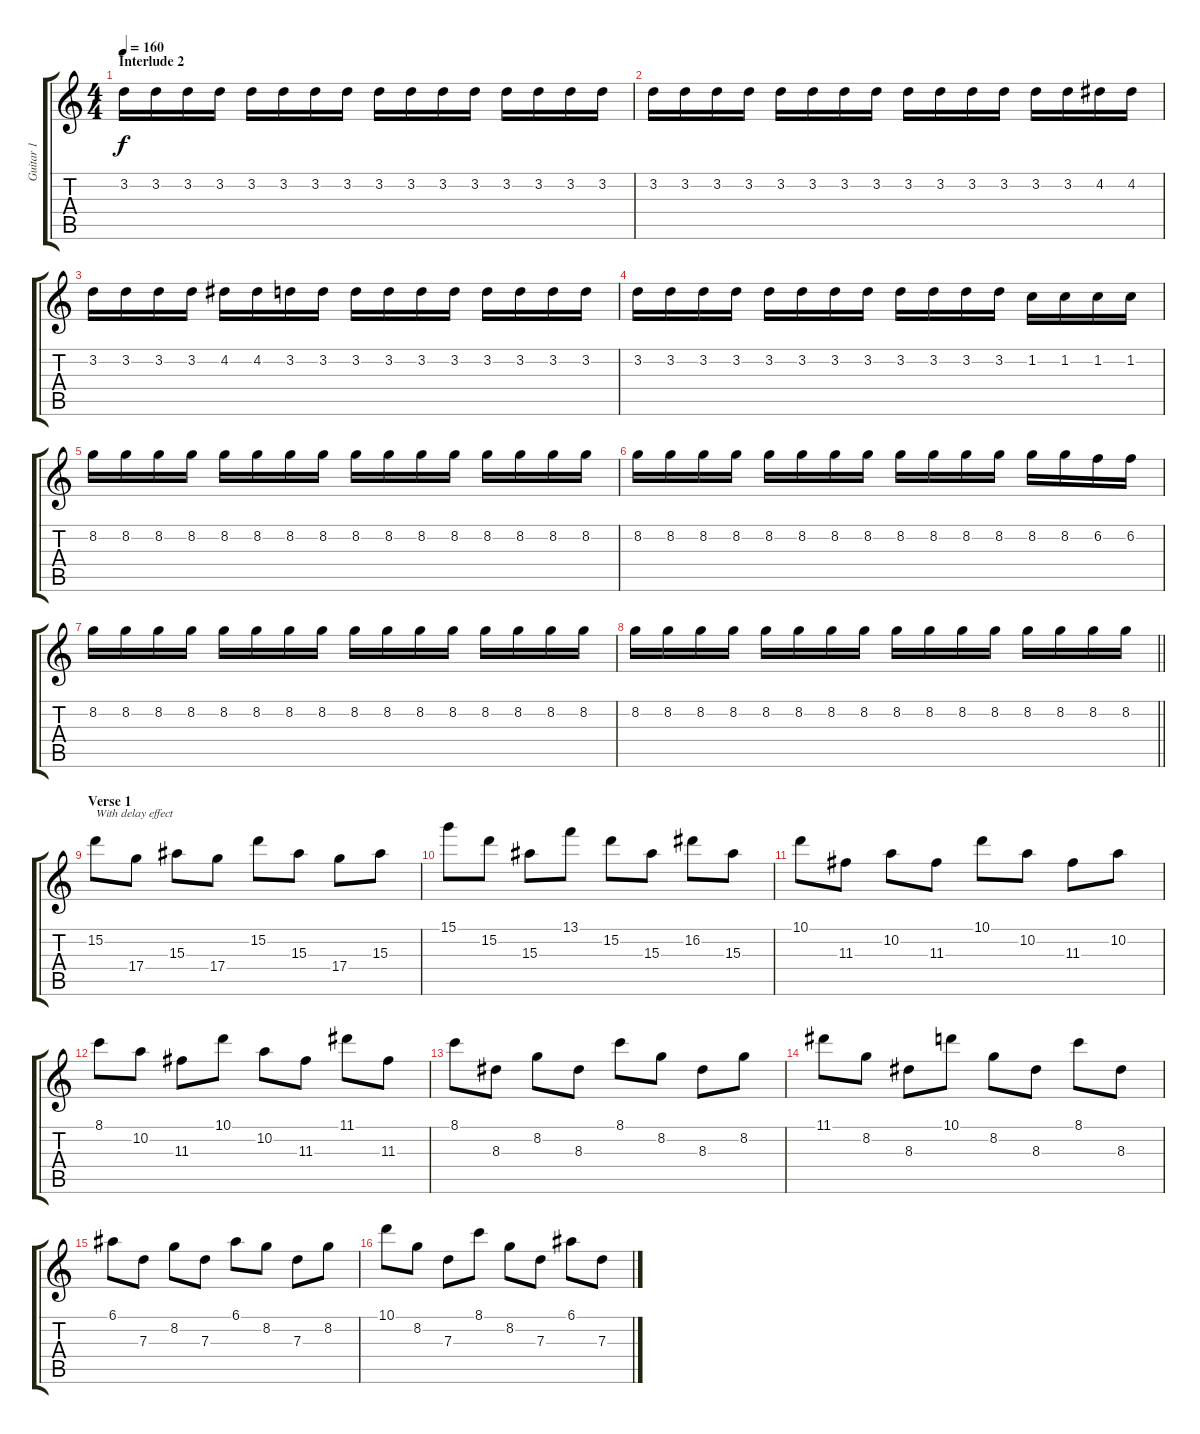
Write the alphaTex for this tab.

\track ("Guitar 1" "Guitar 1") {instrument overdrivenguitar}
\staff {score tabs}
\tuning (E4 B3 G3 D3 A2 E2) {hide}
\ts (4 4)
\section ("" "Interlude 2")
\tempo 160
\clef g2
\ks c
3.2.16{dy f} 3.2.16 3.2.16 3.2.16 3.2.16 3.2.16 3.2.16 3.2.16 3.2.16 3.2.16 3.2.16 3.2.16 3.2.16 3.2.16 3.2.16 3.2.16 |
3.2.16 3.2.16 3.2.16 3.2.16 3.2.16 3.2.16 3.2.16 3.2.16 3.2.16 3.2.16 3.2.16 3.2.16 3.2.16 3.2.16 4.2.16 4.2.16 |
3.2.16 3.2.16 3.2.16 3.2.16 4.2.16 4.2.16 3.2.16 3.2.16 3.2.16 3.2.16 3.2.16 3.2.16 3.2.16 3.2.16 3.2.16 3.2.16 |
3.2.16 3.2.16 3.2.16 3.2.16 3.2.16 3.2.16 3.2.16 3.2.16 3.2.16 3.2.16 3.2.16 3.2.16 1.2.16 1.2.16 1.2.16 1.2.16 |
8.2.16 8.2.16 8.2.16 8.2.16 8.2.16 8.2.16 8.2.16 8.2.16 8.2.16 8.2.16 8.2.16 8.2.16 8.2.16 8.2.16 8.2.16 8.2.16 |
8.2.16 8.2.16 8.2.16 8.2.16 8.2.16 8.2.16 8.2.16 8.2.16 8.2.16 8.2.16 8.2.16 8.2.16 8.2.16 8.2.16 6.2.16 6.2.16 |
8.2.16 8.2.16 8.2.16 8.2.16 8.2.16 8.2.16 8.2.16 8.2.16 8.2.16 8.2.16 8.2.16 8.2.16 8.2.16 8.2.16 8.2.16 8.2.16 |
\barLineRight lightlight
8.2.16 8.2.16 8.2.16 8.2.16 8.2.16 8.2.16 8.2.16 8.2.16 8.2.16 8.2.16 8.2.16 8.2.16 8.2.16 8.2.16 8.2.16 8.2.16 |
\section ("" "Verse 1")
15.2.8{txt "With delay effect"} 17.4.8 15.3.8 17.4.8 15.2.8 15.3.8 17.4.8 15.3.8 |
15.1.8 15.2.8 15.3.8 13.1.8 15.2.8 15.3.8 16.2.8 15.3.8 |
10.1.8 11.3.8 10.2.8 11.3.8 10.1.8 10.2.8 11.3.8 10.2.8 |
8.1.8 10.2.8 11.3.8 10.1.8 10.2.8 11.3.8 11.1.8 11.3.8 |
8.1.8 8.3.8 8.2.8 8.3.8 8.1.8 8.2.8 8.3.8 8.2.8 |
11.1.8 8.2.8 8.3.8 10.1.8 8.2.8 8.3.8 8.1.8 8.3.8 |
6.1.8 7.3.8 8.2.8 7.3.8 6.1.8 8.2.8 7.3.8 8.2.8 |
10.1.8 8.2.8 7.3.8 8.1.8 8.2.8 7.3.8 6.1.8 7.3.8
